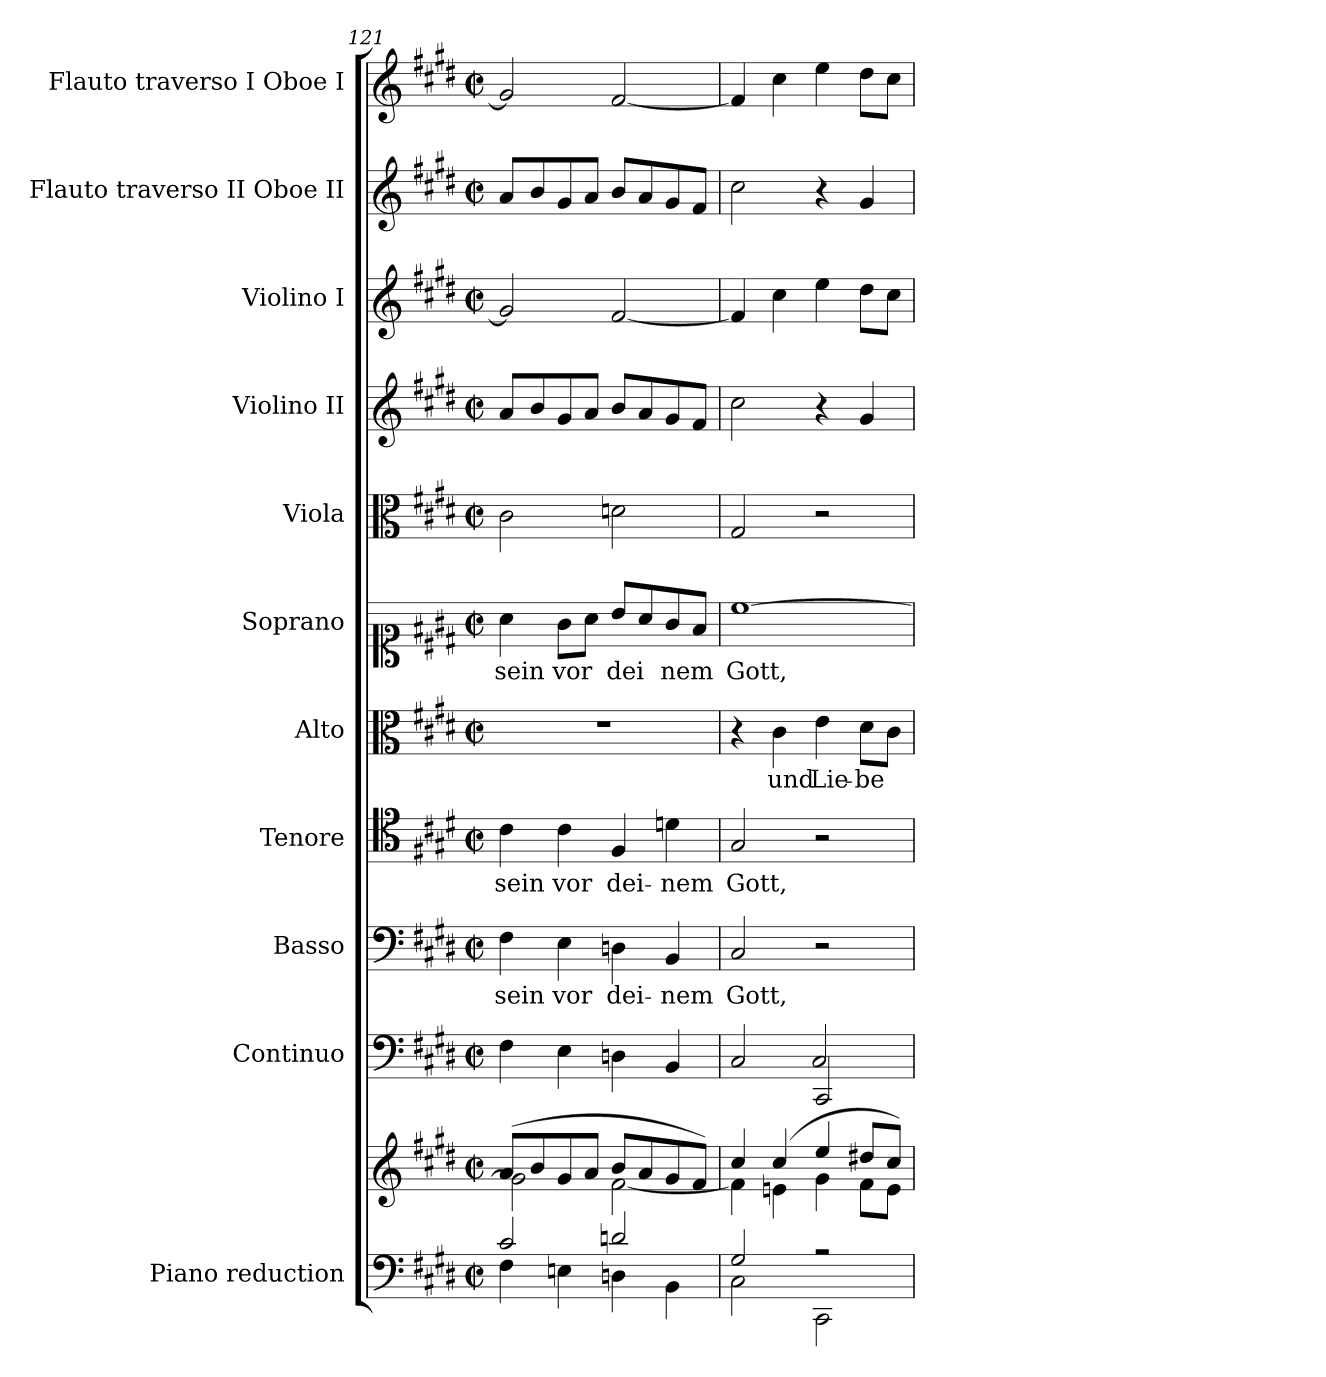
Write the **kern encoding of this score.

**kern	**kern	**kern	**kern	**text	**kern	**text	**kern	**text	**kern	**text	**kern	**kern	**kern	**kern	**kern
*part11	*part11	*part10	*part9	*part9	*part8	*part8	*part7	*part7	*part6	*part6	*part5	*part4	*part3	*part2	*part1
*staff12	*staff11	*staff10	*staff9	*staff9	*staff8	*staff8	*staff7	*staff7	*staff6	*staff6	*staff5	*staff4	*staff3	*staff2	*staff1
*I"Piano reduction	*	*I"Continuo	*I"Basso	*	*I"Tenore	*	*I"Alto	*	*I"Soprano	*	*I"Viola	*I"Violino II	*I"Violino I	*I"Flauto traverso II Oboe II	*I"Flauto traverso I Oboe I
*I'Pno	*	*	*	*	*	*	*	*	*	*	*	*	*	*I'Ob	*I'Ob
*clefF4	*clefG2	*clefF4	*clefF4	*	*clefC4	*	*clefC3	*	*clefC1	*	*clefC3	*clefG2	*clefG2	*clefG2	*clefG2
*k[f#c#g#d#]	*k[f#c#g#d#]	*k[f#c#g#d#]	*k[f#c#g#d#]	*	*k[f#c#g#d#]	*	*k[f#c#g#d#]	*	*k[f#c#g#d#]	*	*k[f#c#g#d#]	*k[f#c#g#d#]	*k[f#c#g#d#]	*k[f#c#g#d#]	*k[f#c#g#d#]
*M2/2	*M2/2	*M2/2	*M2/2	*	*M2/2	*	*M2/2	*	*M2/2	*	*M2/2	*M2/2	*M2/2	*M2/2	*M2/2
*met(c|)	*met(c|)	*met(c|)	*met(c|)	*	*met(c|)	*	*met(c|)	*	*met(c|)	*	*met(c|)	*met(c|)	*met(c|)	*met(c|)	*met(c|)
=121	=121	=121	=121	=121	=121	=121	=121	=121	=121	=121	=121	=121	=121	=121	=121
*^	*^	*	*	*	*	*	*	*	*	*	*	*	*	*	*
!	!	!	!	!	!	!LO:LY:b	!	!LO:LY:b	!	!	!	!LO:LY:b	!	!	!	!	!
2c#/	4F#\	(8a/L	2g#\]	4F#\	4F#\	sein	4c#\	sein	1r	.	4a\	sein	2c#\	8a/L	2g#/]	8a/L	2g#/]
.	.	8b/	.	.	.	.	.	.	.	.	.	.	.	8b/	.	8b/	.
!	!	!	!	!	!	!LO:LY:b	!	!LO:LY:b	!	!	!	!LO:LY:b	!	!	!	!	!
.	4En\	8g#/	.	4E\	4E\	vor	4c#\	vor	.	.	8g#\L	vor	.	8g#/	.	8g#/	.
.	.	8a/J	.	.	.	.	.	.	.	.	8a\J	.	.	8a/J	.	8a/J	.
!	!	!	!	!	!	!LO:LY:b	!	!LO:LY:b	!	!	!	!LO:LY:b	!	!	!	!	!
2dn/	4Dn\	8b/L	[2f#\	4Dn\	4Dn\	dei-	4F#/	dei-	.	.	8b/L	dei	2dn\	8b/L	[2f#/	8b/L	[2f#/
.	.	8a/	.	.	.	.	.	.	.	.	8a/	.	.	8a/	.	8a/	.
!	!	!	!	!	!	!LO:LY:b	!	!LO:LY:b	!	!	!	!LO:LY:b	!	!	!	!	!
.	4BB\	8g#/	.	4BB/	4BB/	nem	4dn\	nem	.	.	8g#/	nem	.	8g#/	.	8g#/	.
.	.	8f#/J)	.	.	.	.	.	.	.	.	8f#/J	.	.	8f#/J	.	8f#/J	.
!!LO:PB:g=z
=122	=122	=122	=122	=122	=122	=122	=122	=122	=122	=122	=122	=122	=122	=122	=122	=122	=122
*	*	*	*	*^	*	*	*	*	*	*	*	*	*	*	*	*	*
!	!	!	!	!	!	!	!LO:LY:b	!	!LO:LY:b	!	!	!	!LO:LY:b	!	!	!	!	!
2G#/	2C#\	4cc#/	4f#\]	2C#/	2ryy	2C#/	Gott,	2G#/	Gott,	4r	.	[1cc#	Gott,	2G#/	2cc#\	4f#/]	2cc#\	4f#/]
!	!	!	!	!	!	!	!	!	!	!	!LO:LY:b	!	!	!	!	!	!	!
.	.	(4cc#/	4en\	.	.	.	.	.	.	4c#\	und	.	.	.	.	4cc#\	.	4cc#\
!	!	!	!	!	!	!	!	!	!	!	!LO:LY:b	!	!	!	!	!	!	!
2r	2CC#\	4ee/	4g#\	2CC#/	2C#/	2r	.	2r	.	4e\	Lie-	.	.	2r	4r	4ee\	4r	4ee\
!	!	!	!	!	!	!	!	!	!	!	!LO:LY:b	!	!	!	!	!	!	!
.	.	8dd#X/L	8f#\L	.	.	.	.	.	.	8d#\L	be	.	.	.	4g#/	8dd#\L	4g#/	8dd#\L
.	.	8cc#/J)	8e\J	.	.	.	.	.	.	8c#\J	.	.	.	.	.	8cc#\J	.	8cc#\J
*v	*v	*	*	*v	*v	*	*	*	*	*	*	*	*	*	*	*	*	*
*	*v	*v	*	*	*	*	*	*	*	*	*	*	*	*	*	*
=	=	=	=	=	=	=	=	=	=	=	=	=	=	=	=
*-	*-	*-	*-	*-	*-	*-	*-	*-	*-	*-	*-	*-	*-	*-	*-
